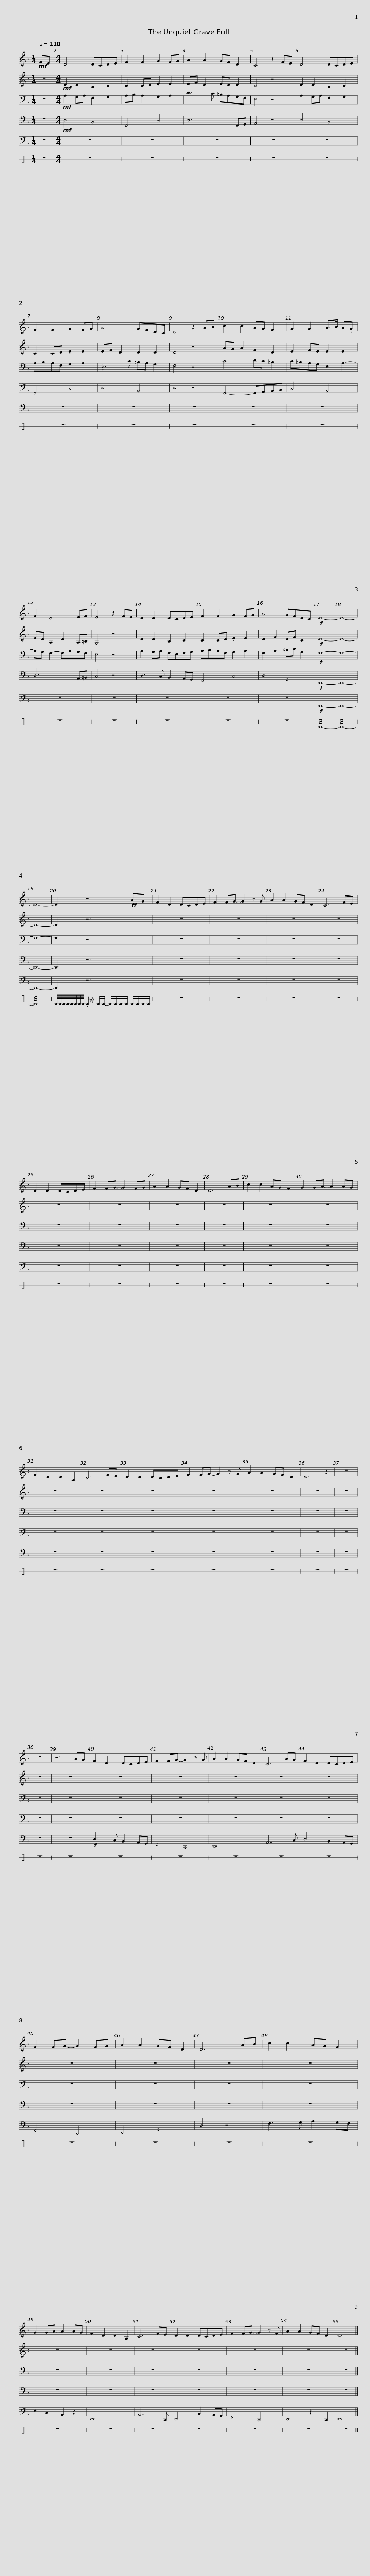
X:1
%%score 1 2 3 4 5 6
L:1/8
Q:1/4=110
M:1/4
I:linebreak $
K:F
V:1 treble
V:2 treble
V:3 bass
V:4 bass
V:5 bass
V:6 perc stafflines=1
K:none
V:1
!mf! FE |[M:4/4] D4 DCDE | F2 F2 G2 FG | A2 A2 GF D2 | C4 z2 FE |$ %5
 D4 DCDE | F2 F2 G2 FG | A4 GFDC | D4 z2 AB | c2 c2 AG F2 |$ %10
 G2 G2 A>B .A.G | F2 D4 EF | E4 z2 FE | D2 D2 DCDE | F2 F2 G2 FG |$ %15
 A4 GFDC |!f! D8- | D8- | D8- | D2 z4!ff! AG | %20
 F2 D2 DCDE |$ F2 FG- G2 z G | A2 A2 GF D2 | C6 FE | D2 D2 DCDE | %25
 F2 FG- G2 FG | A2 A2 GF D2 | D6 AB |$ c2 c2 AG F2 | G2 GA- A2 AG | %30
 F2 D2 D2 A,2 | C6 FE | D2 D2 DCDE | F2 FG- G2 z G | A2 A2 GF D2 | %35
 D6 z2 |$ z8 | z8 | z6 AG | F2 D2 DCDE | %40
 F2 FG- G2 z G | A2 A2 GF D2 | C6 AG | F2 D2 DCDE |$ F2 FG- G2 FG | %45
 A2 A2 GF D2 | D6 AB | c2 c2 AG F2 | G2 GA- A2 AG | F2 D2 D2 A,2 | %50
 C6 FE |$ D2 D2 DCDE | F2 FG- G2 z F | A2 A2 GF D2 | D8 |] %55
V:2
 z2 |[M:4/4]!mf! D2 D2 B,2 C2 | C2 CD .E2 E2 | EF D2 ED D2 | C4 z4 |$ %5
 D2 D2 B,2 C2 | C2 CD .E2 E2 | EF D2 D2 D2 | D4 z4 | AG A2 F2 D2 |$ %10
 E2 FE E2 E2 | ED A,2 D2 A,=B, | G,4 z4 | D2 D2 B,2 C2 | C2 CD .E2 E2 |$ %15
 D2 F2 DF C2 |!f! D8- | D8- | D8- | D2 z6 | %20
 z8 |$ z8 | z8 | z8 | z8 | %25
 z8 | z8 | z8 |$ z8 | z8 | %30
 z8 | z8 | z8 | z8 | z8 | %35
 z8 |$ z8 | z8 | z8 | z8 | %40
 z8 | z8 | z8 | z8 |$ z8 | %45
 z8 | z8 | z8 | z8 | z8 | %50
 z8 |$ z8 | z8 | z8 | z8 |] %55
V:3
 z2 |[M:4/4]!mf! A,2 G,A, F,2 G,2 | A,B, A,2 G,2 A,2 | D3 C =B,A,G,F, | E,4 z4 |$ %5
 A,2 G,A, F,2 G,2 | A,B,A,F, G,2 A,2 | z3 C =B,A, G,2 | F,4 z4 | C4 DC =B,2 |$ %10
 C=B,A,G, E,2 A,2- | A,G, F,2- F,A,G,F, | E,4 z4 | A,2 G,A, F,E,F,G, | A,B,A,F, G,2 A,2 |$ %15
 F,2 A,2 =B,C G,2 |!f! F,8- | F,8- | F,8- | F,2 z6 | %20
 z8 |$ z8 | z8 | z8 | z8 | %25
 z8 | z8 | z8 |$ z8 | z8 | %30
 z8 | z8 | z8 | z8 | z8 | %35
 z8 |$ z8 | z8 | z8 | z8 | %40
 z8 | z8 | z8 | z8 |$ z8 | %45
 z8 | z8 | z8 | z8 | z8 | %50
 z8 |$ z8 | z8 | z8 | z8 |] %55
V:4
 z2 |[M:4/4]!mf! D,4 B,,4 | F,,4 C,4 | D,6 F,,G,, | A,,4 z4 |$ %5
 D,4 B,,4 | F,,4 C,4 | D,4 A,,4 | D,4 z4 | F,,4- F,,G,,A,,B,, |$ %10
 C,4 A,,4 | D,6 A,,=B,, | C,4 z4 | D,3 C, B,,2 A,,G,, | F,,4 C,4 |$ %15
 D,4 G,,4 |!f! D,,8- | D,,8- | D,,8- | D,,2 z6 | %20
 z8 |$ z8 | z8 | z8 | z8 | %25
 z8 | z8 | z8 |$ z8 | z8 | %30
 z8 | z8 | z8 | z8 | z8 | %35
 z8 |$ z8 | z8 | z8 | z8 | %40
 z8 | z8 | z8 | z8 |$ z8 | %45
 z8 | z8 | z8 | z8 | z8 | %50
 z8 |$ z8 | z8 | z8 | z8 |] %55
V:5
 z2 |[M:4/4] z8 | z8 | z8 | z8 |$ %5
 z8 | z8 | z8 | z8 | z8 |$ %10
 z8 | z8 | z8 | z8 | z8 |$ %15
 z8 |!f! D,,8- | D,,8- | D,,8- | D,,2 z6 | %20
 z8 |$ z8 | z8 | z8 | z8 | %25
 z8 | z8 | z8 |$ z8 | z8 | %30
 z8 | z8 | z8 | z8 | z8 | %35
 z8 |$ z8 | z8 | z8 |!f! D,3 C, B,,2 A,,G,, | %40
 F,,4 C,,4 | D,,8 | A,,7 C, | D,4 B,,2 A,,G,, |$ F,,4 C,,4 | %45
 D,,4 G,,4 | D,4 z4 | F,3 G, A,2 G,F, | E,2 C,2 A,,2 z2 | D,,8 | %50
 A,,7 C,, |$ D,,4 B,,2 A,,G,, | F,,4 C,,4 | D,,4 z2 C,,2 | D,,8 |] %55
V:6
[K:C] z2 |[M:4/4] z8 | z8 | z8 | z8 |$ %5
 z8 | z8 | z8 | z8 | z8 |$ %10
 z8 | z8 | z8 | z8 | z8 |$ %15
 z8 | !///!D8- | !///!D8- | !///!D8 | D/4D/4D/4D/4D/4D/4D/4D/4 .D/ z/ D/D/- D/D/D/D/ D/D/D/D/ | %20
 z8 |$ z8 | z8 | z8 | z8 | %25
 z8 | z8 | z8 |$ z8 | z8 | %30
 z8 | z8 | z8 | z8 | z8 | %35
 z8 |$ z8 | z8 | z8 | z8 | %40
 z8 | z8 | z8 | z8 |$ z8 | %45
 z8 | z8 | z8 | z8 | z8 | %50
 z8 |$ z8 | z8 | z8 | z8 |] %55
